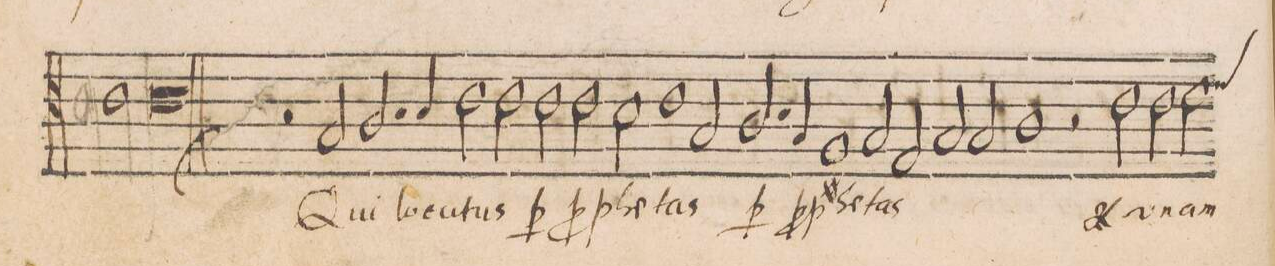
**kern	**text
*I"ALTVS	*
*clefC4	*
*k[]	*
*met(C|)	*
*M2/1	*
2c\	.
2c\	.
=157-	=157-
0cl	.
=158||	=158||
2r	.
2G/	Qui
2.A/	.
4B/	lo-
=159-	=159-
2c\	-cu-
2c\	-tus
2c\	(est)
2c\	p(er)
=160-	=160-
2B\	p(ro)-
1c	-phe-
2G/	-tas
=161-	=161-
2.A/	p(er)
4G/	p(ro)-
1F#X	-phe-
=162-	=162-
2G/	-tas
2E/	.
2G/	.
2G/	.
=163-	=163-
1A	.
2r	.
2c\	(et)
=164-	=164-
2c\	v-
*custos:e	*
2d\	-nam
*-	*-
